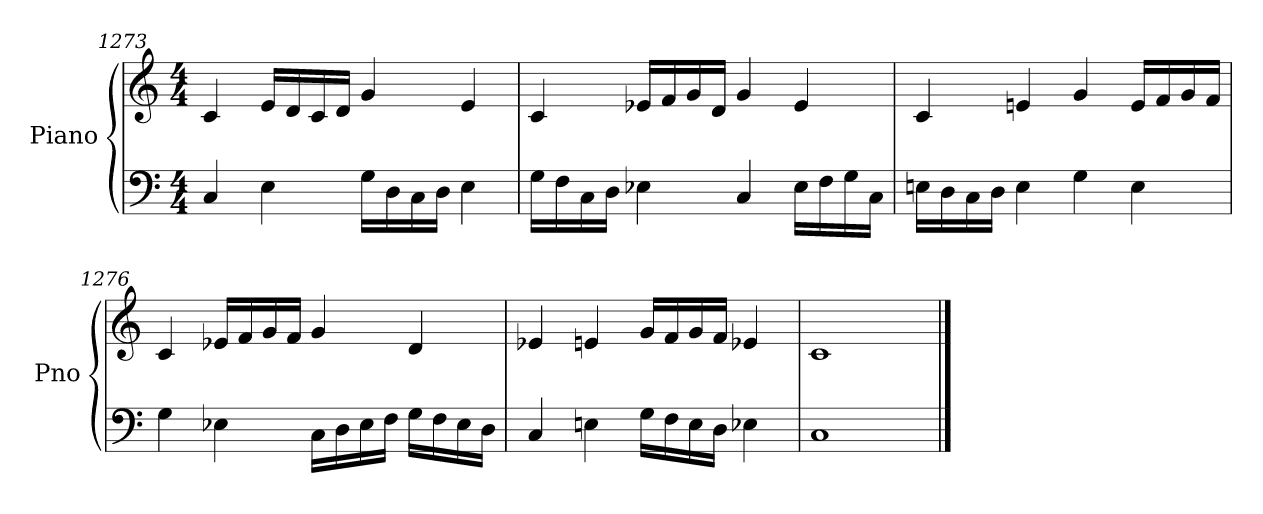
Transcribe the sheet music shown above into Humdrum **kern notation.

**kern	**kern
*part1	*part1
*staff2	*staff1
*I"Piano	*
*I'Pno	*
!!LO:LB:g=z
*clefF4	*clefG2
*k[]	*k[]
*M4/4	*M4/4
=1273	=1273
4C/	4c/
4E\	16e/LL
.	16d/
.	16c/
.	16d/JJ
16G\LL	4g/
16D\	.
16C\	.
16D\JJ	.
4E\	4e/
=1274	=1274
16G\LL	4c/
16F\	.
16C\	.
16D\JJ	.
4E-X\	16e-X/LL
.	16f/
.	16g/
.	16d/JJ
4C/	4g/
16E-\LL	4e-/
16F\	.
16G\	.
16C\JJ	.
=1275	=1275
16En\LL	4c/
16D\	.
16C\	.
16D\JJ	.
4E\	4en/
4G\	4g/
4E\	16e/LL
.	16f/
.	16g/
.	16f/JJ
!!LO:LB:g=z
=1276	=1276
4G\	4c/
4E-X\	16e-X/LL
.	16f/
.	16g/
.	16f/JJ
16C\LL	4g/
16D\	.
16E-\	.
16F\JJ	.
16G\LL	4d/
16F\	.
16E-\	.
16D\JJ	.
=1277	=1277
4C/	4e-X/
4En\	4en/
16G\LL	16g/LL
16F\	16f/
16E\	16g/
16D\JJ	16f/JJ
4E-X\	4e-X/
=1278	=1278
1C	1c
==	==
*-	*-
